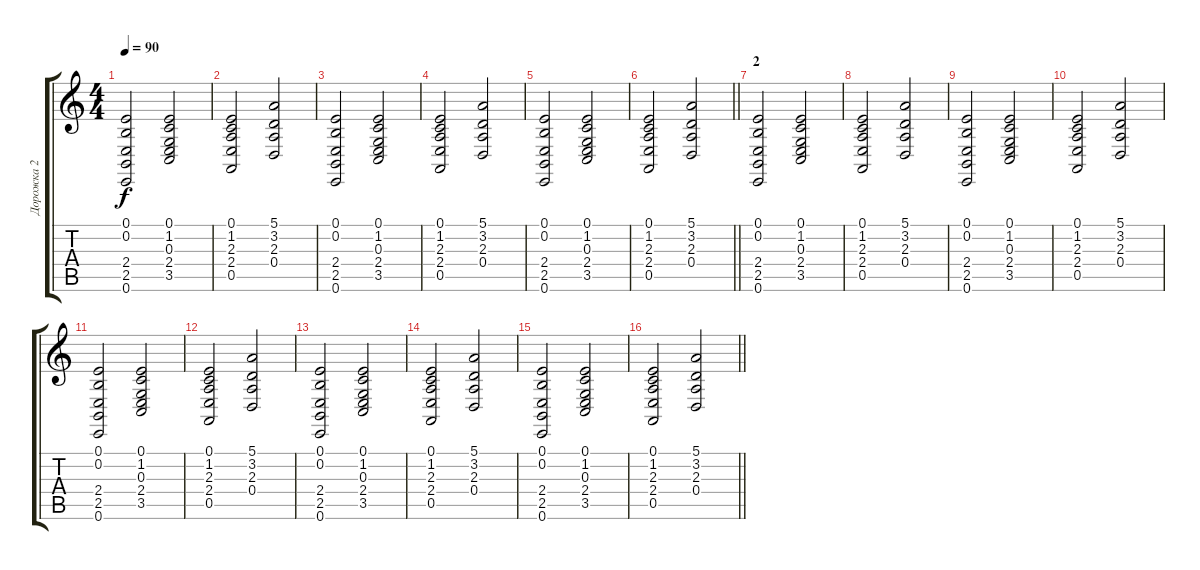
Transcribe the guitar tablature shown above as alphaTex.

\track ("Дорожка 2" "Дорожка 2") {instrument stringensemble1}
\staff {score tabs}
\tuning (E4 B3 G3 D3 A2 E2) {hide}
\ts (4 4)
\tempo 90
\clef g2
\ks c
(0.1 0.2 2.4 2.5 0.6).2{dy f} (0.1 1.2 0.3 2.4 3.5).2 |
(0.1 1.2 2.3 2.4 0.5).2 (5.1 3.2 2.3 0.4).2 |
(0.1 0.2 2.4 2.5 0.6).2 (0.1 1.2 0.3 2.4 3.5).2 |
(0.1 1.2 2.3 2.4 0.5).2 (5.1 3.2 2.3 0.4).2 |
(0.1 0.2 2.4 2.5 0.6).2 (0.1 1.2 0.3 2.4 3.5).2 |
\barLineRight lightlight
(0.1 1.2 2.3 2.4 0.5).2 (5.1 3.2 2.3 0.4).2 |
\section ("" "2")
(0.1 0.2 2.4 2.5 0.6).2 (0.1 1.2 0.3 2.4 3.5).2 |
(0.1 1.2 2.3 2.4 0.5).2 (5.1 3.2 2.3 0.4).2 |
(0.1 0.2 2.4 2.5 0.6).2 (0.1 1.2 0.3 2.4 3.5).2 |
(0.1 1.2 2.3 2.4 0.5).2 (5.1 3.2 2.3 0.4).2 |
(0.1 0.2 2.4 2.5 0.6).2 (0.1 1.2 0.3 2.4 3.5).2 |
(0.1 1.2 2.3 2.4 0.5).2 (5.1 3.2 2.3 0.4).2 |
(0.1 0.2 2.4 2.5 0.6).2 (0.1 1.2 0.3 2.4 3.5).2 |
(0.1 1.2 2.3 2.4 0.5).2 (5.1 3.2 2.3 0.4).2 |
(0.1 0.2 2.4 2.5 0.6).2 (0.1 1.2 0.3 2.4 3.5).2 |
\barLineRight lightlight
(0.1 1.2 2.3 2.4 0.5).2 (5.1 3.2 2.3 0.4).2
